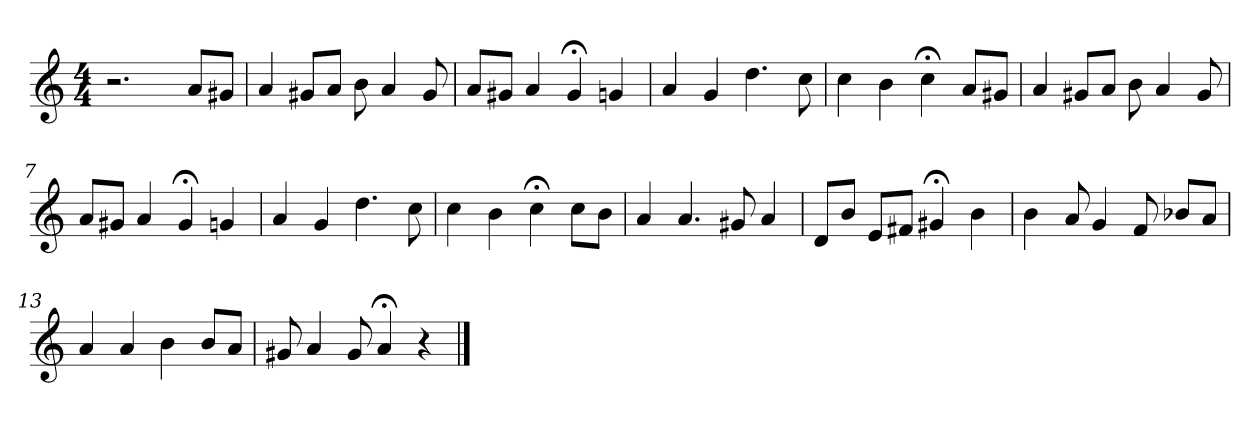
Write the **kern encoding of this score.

**kern
*part1
*staff1
*clefG2
*k[]
*C:
*M4/4
=1
2.r
8a/L
8g#X/J
=2
4a
8g#X/L
8a/J
8b
4a
8g#
=3
8a/L
8g#X/J
4a
4g#;<
4gn
=4
4a
4g
4.dd
8cc
=5
4cc
4b
4cc;<
8a/L
8g#X/J
=6
4a
8g#X/L
8a/J
8b
4a
8g#
=7
8a/L
8g#X/J
4a
4g#;<
4gn
=8
4a
4g
4.dd
8cc
=9
4cc
4b
4cc;<
8cc\L
8b\J
=10
4a
4.a
8g#X
4a
=11
8d/L
8b/J
8e/L
8f#X/J
4g#X;<
4b
=12
4b
8a
4g
8f
8b-X/L
8a/J
=13
4a
4a
4b
8b/L
8a/J
=14
8g#X
4a
8g#
4a;<
4r
==
*-
